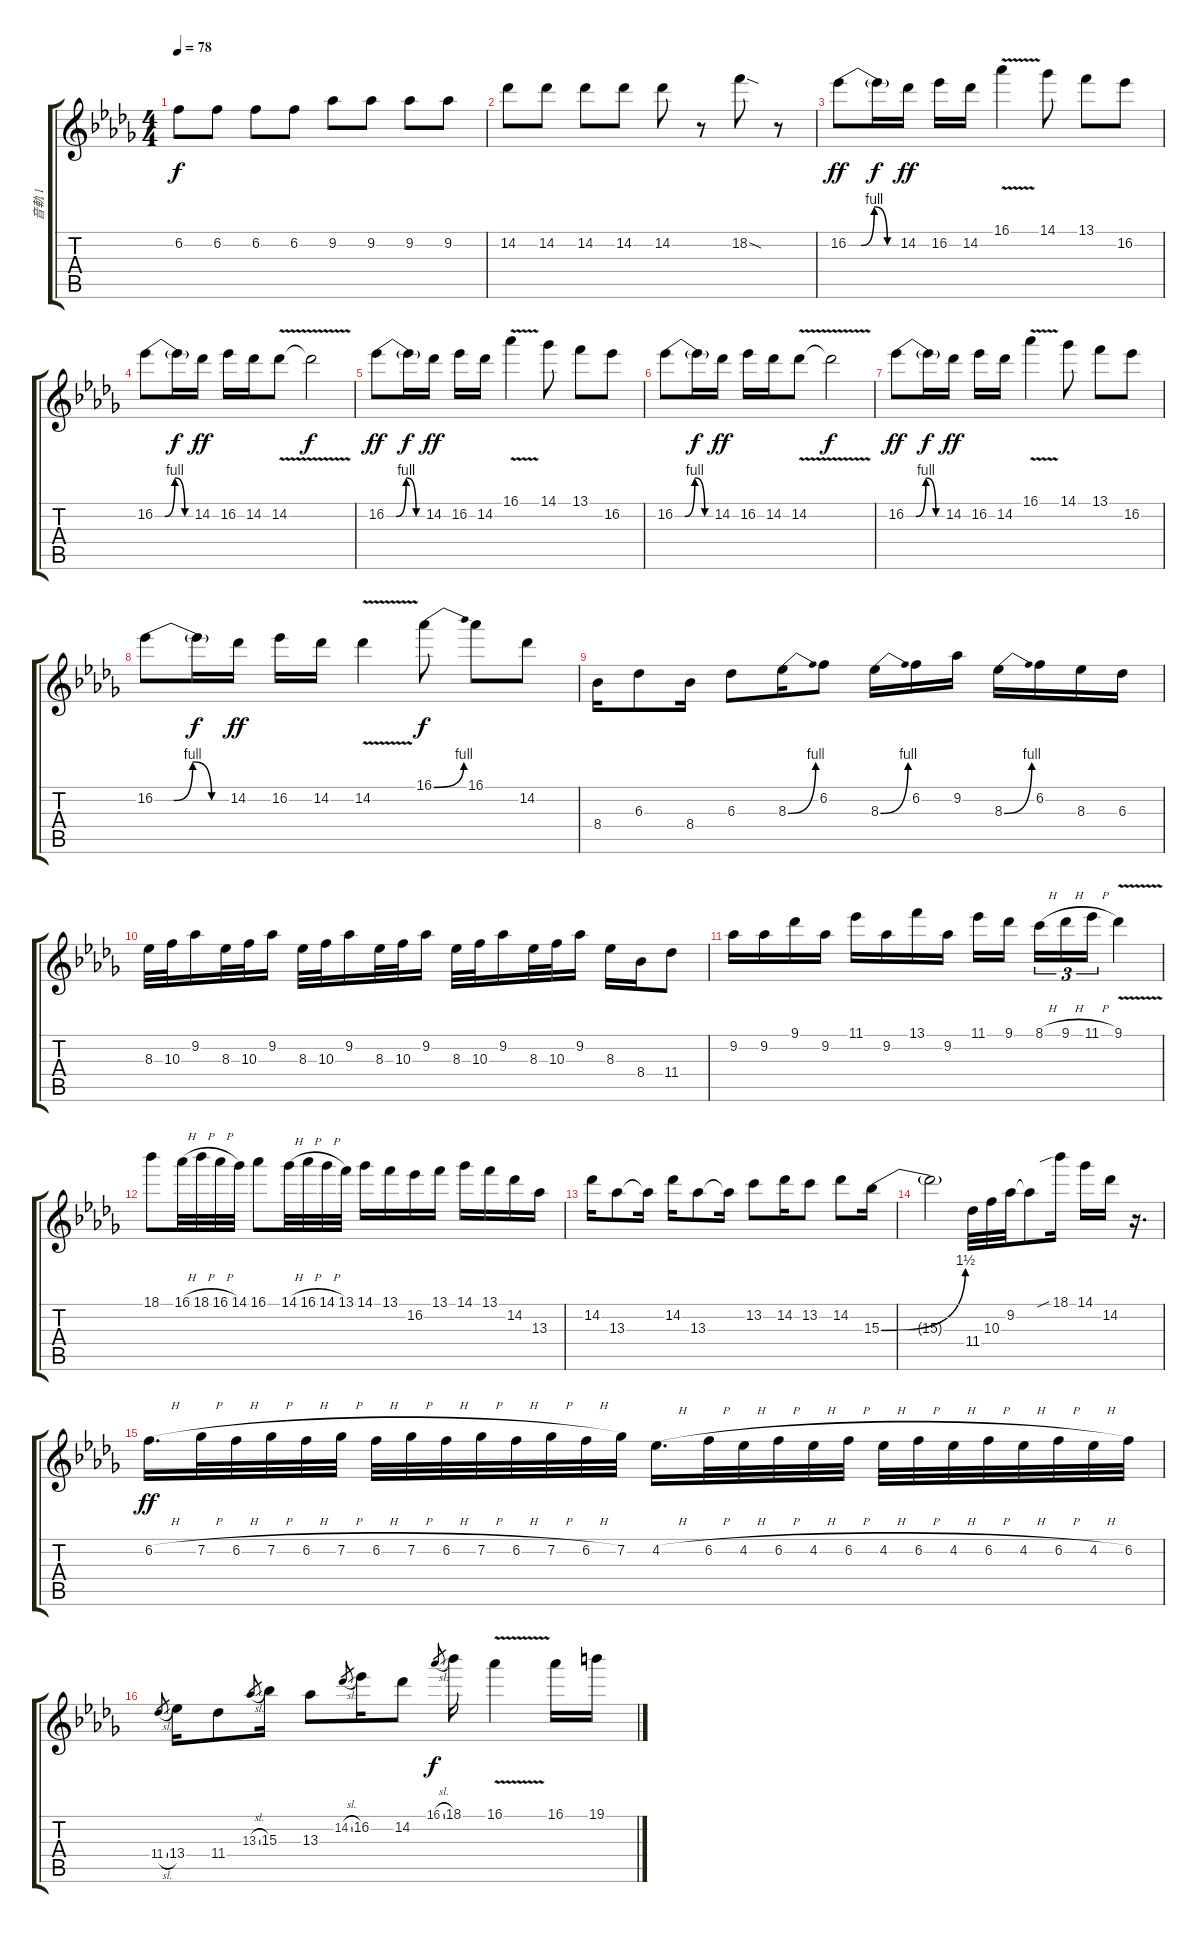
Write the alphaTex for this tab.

\track ("音軌 1" "音軌 1") {instrument electricguitarjazz}
\staff {score tabs}
\tuning (E4 B3 G3 D3 A2 E2) {hide}
\ts (4 4)
\tempo 78
\clef g2
\ks db
6.2.8{dy f} 6.2.8 6.2.8 6.2.8 9.2.8 9.2.8 9.2.8 9.2.8 |
14.2.8 14.2.8 14.2.8 14.2.8 14.2.8 r.8 18.2{sod}.8 r.8 |
16.2{be (custom 0 0 15 0 30 4 45 0 60 0)}.8{dy ff} 16.2{t}.16{dy f} 14.2.16{dy ff} 16.2.16 14.2.16 16.1{v}.4 14.1.8 13.1.8 16.2.8 |
16.2{be (custom 0 0 15 0 30 4 45 0 60 0)}.8 16.2{t}.16{dy f} 14.2.16{dy ff} 16.2.16 14.2.16 14.2{v}.8 14.2{v t}.2{dy f} |
16.2{be (custom 0 0 15 0 30 4 45 0 60 0)}.8{dy ff} 16.2{t}.16{dy f} 14.2.16{dy ff} 16.2.16 14.2.16 16.1{v}.4 14.1.8 13.1.8 16.2.8 |
16.2{be (custom 0 0 15 0 30 4 45 0 60 0)}.8 16.2{t}.16{dy f} 14.2.16{dy ff} 16.2.16 14.2.16 14.2{v}.8 14.2{v t}.2{dy f} |
16.2{be (custom 0 0 15 0 30 4 45 0 60 0)}.8{dy ff} 16.2{t}.16{dy f} 14.2.16{dy ff} 16.2.16 14.2.16 16.1{v}.4 14.1.8 13.1.8 16.2.8 |
16.2{be (custom 0 0 15 0 30 4 45 0 60 0)}.8 16.2{t}.16{dy f} 14.2.16{dy ff} 16.2.16 14.2.16 14.2{v}.4 16.1{be (bend 0 0 60 4)}.8{dy f} 16.1.8 14.2.8 |
8.4.16 6.3.8 8.4.16 6.3.8 8.3{be (bend 0 0 60 4)}.16 6.2.8 8.3{be (bend 0 0 60 4)}.16 6.2.16 9.2.16 8.3{be (bend 0 0 60 4)}.16 6.2.16 8.3.16 6.3.16 |
8.3.32 10.3.32 9.2.16 8.3.32 10.3.32 9.2.16 8.3.32 10.3.32 9.2.16 8.3.32 10.3.32 9.2.16 8.3.32 10.3.32 9.2.16 8.3.32 10.3.32 9.2.16 8.3.16 8.4.16 11.4.8 |
9.2.16 9.2.16 9.1.16 9.2.16 11.1.16 9.2.16 13.1.16 9.2.16 11.1.16 9.1.16{beam splitsecondary} 8.1{h}.16{tu (3 2)} 9.1{h}.16{tu (3 2)} 11.1{h}.16{tu (3 2)} 9.1{v}.4 |
18.1.8 16.1{h}.32 18.1{h}.32 16.1{h}.32 14.1.32 16.1.8 14.1{h}.32 16.1{h}.32 14.1{h}.32 13.1.32 14.1.16 13.1.16 16.2.16 13.1.16 14.1.16 13.1.16 14.2.16 13.3.16 |
14.2.16 13.3.8 13.3{t}.16 14.2.16 13.3.8 13.3{t}.16 13.2.8 14.2.16 13.2.8 14.2.8 15.3{be (bend 0 0 60 6)}.16 |
15.3{t}.2 11.4.32 10.3.32 9.2.32 9.2{t}.8 18.1{sib}.16 14.1.16 14.2.16 r.16{d} |
6.2{h}.16{d dy ff} 7.2{h}.32 6.2{h}.32 7.2{h}.32 6.2{h}.32 7.2{h}.32 6.2{h}.32 7.2{h}.32 6.2{h}.32 7.2{h}.32 6.2{h}.32 7.2{h}.32 6.2{h}.32 7.2.32 4.2{h}.16{d} 6.2{h}.32 4.2{h}.32 6.2{h}.32 4.2{h}.32 6.2{h}.32 4.2{h}.32 6.2{h}.32 4.2{h}.32 6.2{h}.32 4.2{h}.32 6.2{h}.32 4.2{h}.32 6.2.32 |
11.4{sl}.8{gr} 13.4.16 11.4.8 13.3{sl}.8{gr} 15.3.16 13.3.8 14.2{sl}.8{gr} 16.2.16 14.2.8 16.1{sl}.8{gr dy f} 18.1.16 16.1{v}.4 16.1.16 19.1.16
